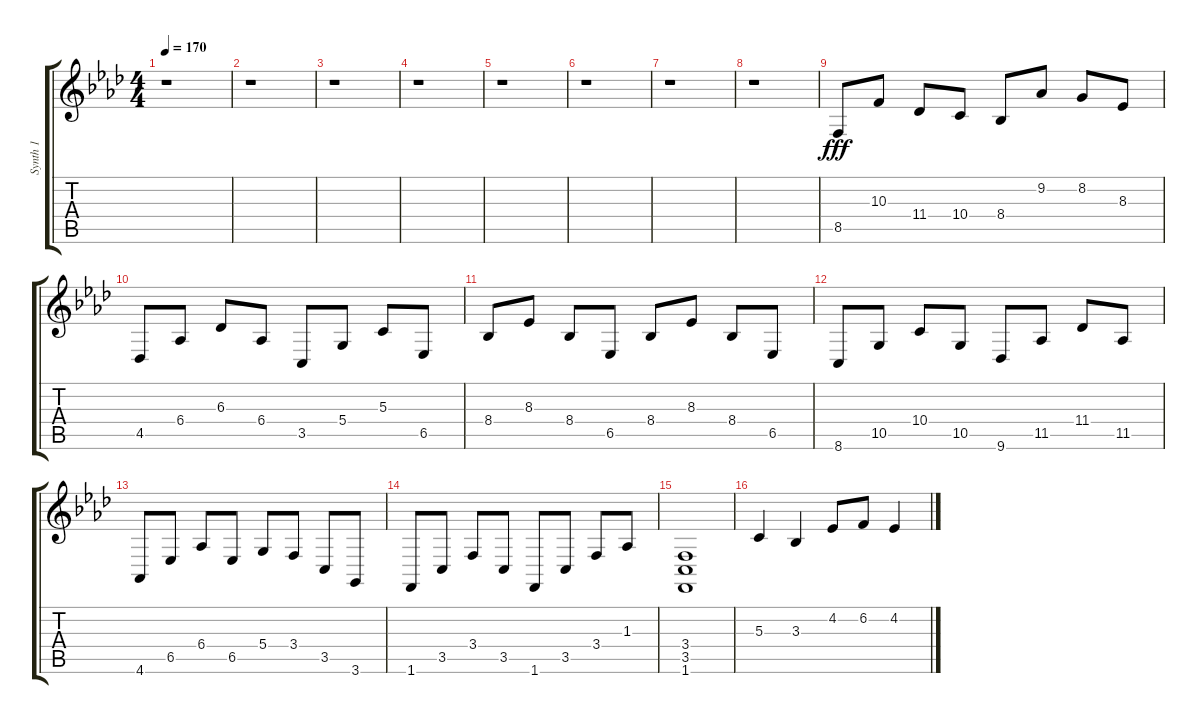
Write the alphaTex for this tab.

\track ("Synth 1" "Synth 1") {instrument acousticgrandpiano}
\staff {score tabs}
\tuning (E4 B3 G3 D3 A2 E2) {hide}
\ts (4 4)
\tempo 170
\clef g2
\ks fminor
r.1{dy f} |
r.1 |
r.1 |
r.1 |
r.1 |
r.1 |
r.1 |
r.1 |
8.5.8{dy fff} 10.3.8 11.4.8 10.4.8 8.4.8 9.2.8 8.2.8 8.3.8 |
4.5.8 6.4.8 6.3.8 6.4.8 3.5.8 5.4.8 5.3.8 6.5.8 |
8.4.8 8.3.8 8.4.8 6.5.8 8.4.8 8.3.8 8.4.8 6.5.8 |
8.6.8 10.5.8 10.4.8 10.5.8 9.6.8 11.5.8 11.4.8 11.5.8 |
4.6.8 6.5.8 6.4.8 6.5.8 5.4.8 3.4.8 3.5.8 3.6.8 |
1.6.8 3.5.8 3.4.8 3.5.8 1.6.8 3.5.8 3.4.8 1.3.8 |
(3.4 3.5 1.6).1 |
5.3.4 3.3.4 4.2.8 6.2.8 4.2.4
